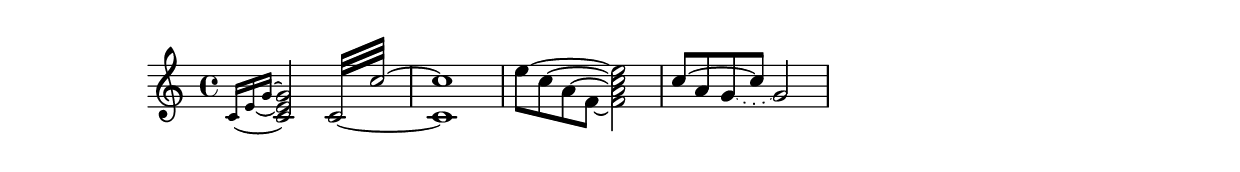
%% DO NOT EDIT this file manually; it is automatically
%% generated from LSR http://lsr.dsi.unimi.it
%% Make any changes in LSR itself, or in Documentation/snippets/new/ ,
%% and then run scripts/auxiliar/makelsr.py
%%
%% This file is in the public domain.
\version "2.14.2"

\header {
  lsrtags = "rhythms"

%% Translation of GIT committish: b482c3e5b56c3841a88d957e0ca12964bd3e64fa
 doctitlees = "Uso de ligaduras en los arpegios"
 texidoces = "
En ocasiones se usan ligaduras de unión para escribir los arpegios.
En este caso, las dos notas ligadas no tienen que ser consecutivas.
Esto se puede conseguir estableciendo la propiedad
@code{tieWaitForNote} al valor @code{#t}.  La misma funcionalidad
es de utilidad, por ejemplo, para ligar un trémolo a un acorde, pero
en principio también se puede usar para notas normales consecutivas.

"


%% Translation of GIT committish: 0a868be38a775ecb1ef935b079000cebbc64de40
 texidocde = "
 Überbindungen werden teilweise benutzt, um Arpeggios zu notieren.  In
 diesem Fall stehen die übergebundenen Noten nicht unbedingt hintereinander.
Das Verhalten kann erreicht werden, indem die @code{tieWaitForNote}-Eigenschaft
auf @code{#t} gesetzt wird.  Diese Funktion ist auch sinnvoll, um etwa
ein Tremolo mit einem Akkord zu überbinden, kann aber prinzipiell auch
für normale Überbindungen eingesetzt werden
"
  doctitlede = "Überbindungen für Arpeggio benutzen"



%% Translation of GIT committish: d5307870fe0ad47904daba73792c7e17b813737f
  texidocfr = "
Les liaisons de tenue servent parfois à rendre un accord arpégé.  Dans
ce cas, les notes liées ne sont pas toutes consécutives. Il faut alors
assigner à la propriété @code{tieWaitForNote} la valeur @code{#t}
(@emph{true} pour « vrai »).  Cette même méthode peut servir, par
exemple, à lier un trémolo à un accord.

"
  doctitlefr = "Liaison de tenue et arpège"

  texidoc = "
Ties are sometimes used to write out arpeggios.  In this case, two tied
notes need not be consecutive.  This can be achieved by setting the
@code{tieWaitForNote} property to @code{#t}.  The same feature is also
useful, for example, to tie a tremolo to a chord, but in principle, it
can also be used for ordinary consecutive notes.

"
  doctitle = "Using ties with arpeggios"
} % begin verbatim


\relative c' {
  \set tieWaitForNote = ##t
  \grace { c16[ ~ e ~ g] ~ } <c, e g>2
  \repeat tremolo 8 { c32 ~ c' ~ } <c c,>1
  e8 ~ c ~ a ~ f ~ <e' c a f>2
  \tieUp
  c8 ~ a
  \tieDown
  \tieDotted
  g8 ~ c g2
}

